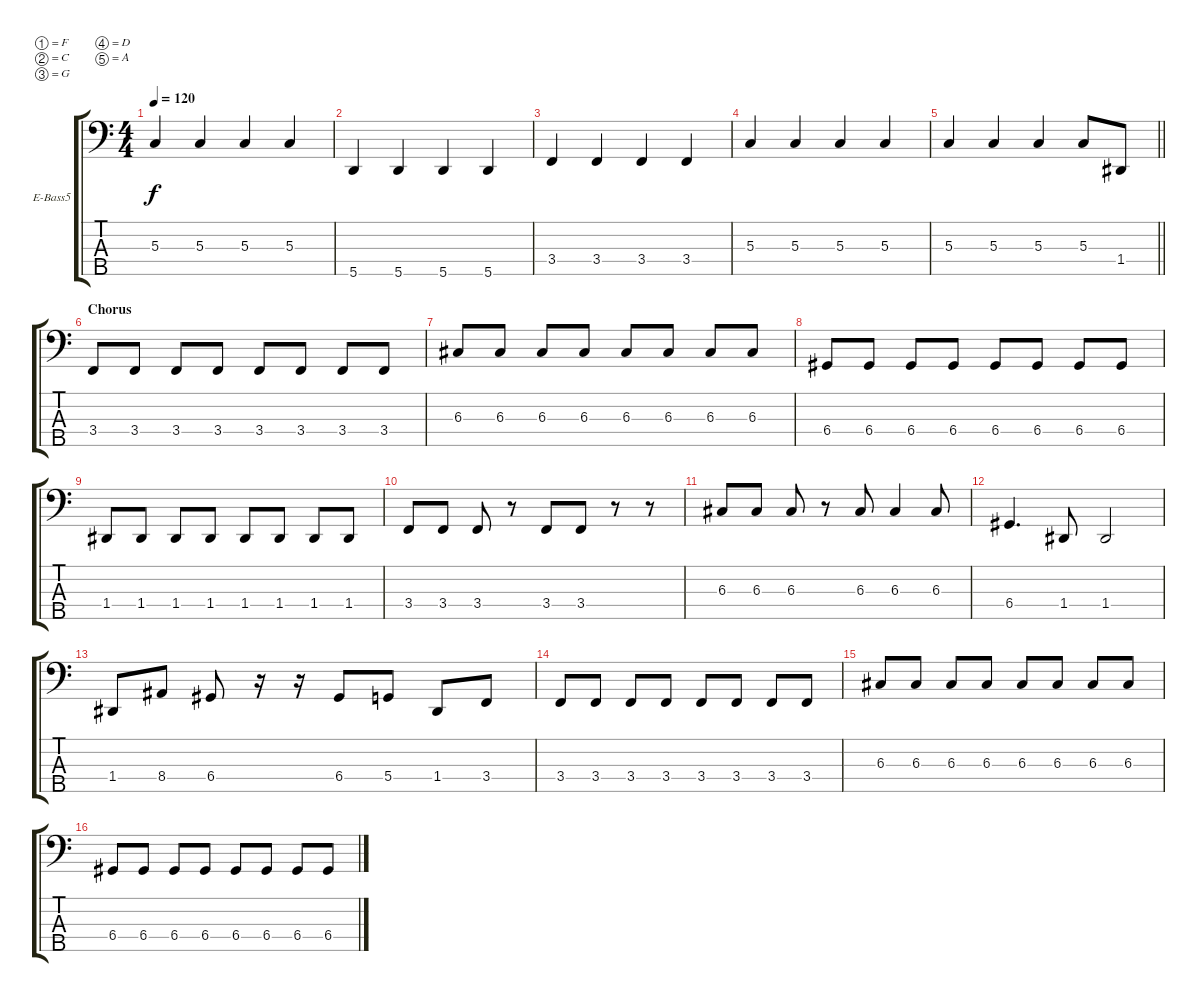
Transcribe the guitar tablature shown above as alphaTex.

\bracketExtendMode groupsimilarinstruments
\firstSystemTrackNameOrientation horizontal
\otherSystemsTrackNameOrientation horizontal
\track ("T. Sammet - Bass" "E-Bass5") {instrument electricbassfinger}
\staff {score tabs}
\tuning (F2 C2 G1 D1 A0)
\ts (4 4)
\tempo 120
\clef f4
\ks c
5.3.4{dy f} 5.3.4 5.3.4 5.3.4 |
5.5.4 5.5.4 5.5.4 5.5.4 |
3.4.4 3.4.4 3.4.4 3.4.4 |
5.3.4 5.3.4 5.3.4 5.3.4 |
\barLineRight lightlight
5.3.4 5.3.4 5.3.4 5.3.8 1.4.8 |
\section ("" "Chorus")
3.4.8 3.4.8 3.4.8 3.4.8 3.4.8 3.4.8 3.4.8 3.4.8 |
6.3.8 6.3.8 6.3.8 6.3.8 6.3.8 6.3.8 6.3.8 6.3.8 |
6.4.8 6.4.8 6.4.8 6.4.8 6.4.8 6.4.8 6.4.8 6.4.8 |
1.4.8 1.4.8 1.4.8 1.4.8 1.4.8 1.4.8 1.4.8 1.4.8 |
3.4.8 3.4.8 3.4.8 r.8 3.4.8 3.4.8 r.8 r.8 |
6.3.8 6.3.8 6.3.8 r.8 6.3.8 6.3.4 6.3.8 |
6.4.4{d} 1.4.8 1.4.2 |
1.4.8 8.4.8 6.4.8 r.16 r.16 6.4.8 5.4.8 1.4.8 3.4.8 |
3.4.8 3.4.8 3.4.8 3.4.8 3.4.8 3.4.8 3.4.8 3.4.8 |
6.3.8 6.3.8 6.3.8 6.3.8 6.3.8 6.3.8 6.3.8 6.3.8 |
6.4.8 6.4.8 6.4.8 6.4.8 6.4.8 6.4.8 6.4.8 6.4.8
